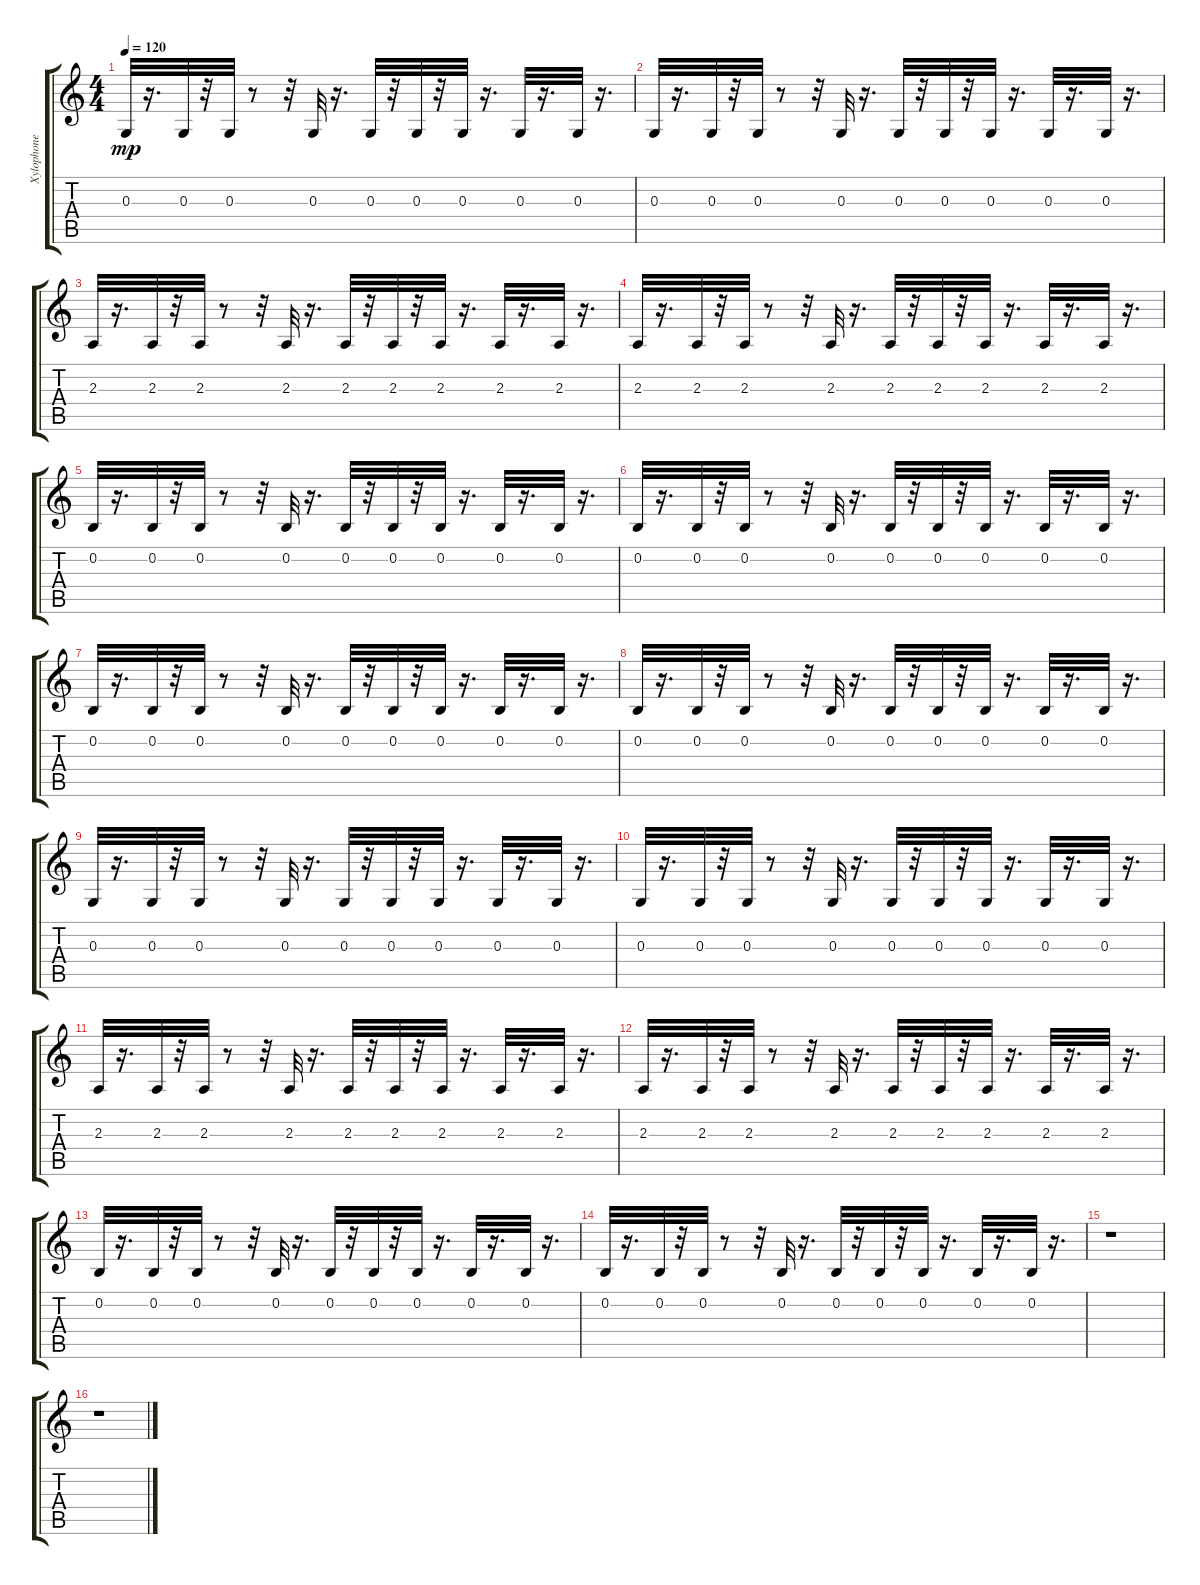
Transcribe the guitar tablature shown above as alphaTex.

\track ("Xylophone" "Xylophone") {instrument xylophone}
\staff {score tabs}
\tuning (E4 B3 G3 D3 A2 E2) {hide}
\ts (4 4)
\tempo 120
\clef g2
\ks c
0.3.32{dy mp} r.16{d} 0.3.32 r.32 0.3.32 r.8 r.32 0.3.32 r.16{d} 0.3.32 r.32 0.3.32 r.32 0.3.32 r.16{d} 0.3.32 r.16{d} 0.3.32 r.16{d} |
0.3.32 r.16{d} 0.3.32 r.32 0.3.32 r.8 r.32 0.3.32 r.16{d} 0.3.32 r.32 0.3.32 r.32 0.3.32 r.16{d} 0.3.32 r.16{d} 0.3.32 r.16{d} |
2.3.32 r.16{d} 2.3.32 r.32 2.3.32 r.8 r.32 2.3.32 r.16{d} 2.3.32 r.32 2.3.32 r.32 2.3.32 r.16{d} 2.3.32 r.16{d} 2.3.32 r.16{d} |
2.3.32 r.16{d} 2.3.32 r.32 2.3.32 r.8 r.32 2.3.32 r.16{d} 2.3.32 r.32 2.3.32 r.32 2.3.32 r.16{d} 2.3.32 r.16{d} 2.3.32 r.16{d} |
0.2.32 r.16{d} 0.2.32 r.32 0.2.32 r.8 r.32 0.2.32 r.16{d} 0.2.32 r.32 0.2.32 r.32 0.2.32 r.16{d} 0.2.32 r.16{d} 0.2.32 r.16{d} |
0.2.32 r.16{d} 0.2.32 r.32 0.2.32 r.8 r.32 0.2.32 r.16{d} 0.2.32 r.32 0.2.32 r.32 0.2.32 r.16{d} 0.2.32 r.16{d} 0.2.32 r.16{d} |
0.2.32 r.16{d} 0.2.32 r.32 0.2.32 r.8 r.32 0.2.32 r.16{d} 0.2.32 r.32 0.2.32 r.32 0.2.32 r.16{d} 0.2.32 r.16{d} 0.2.32 r.16{d} |
0.2.32 r.16{d} 0.2.32 r.32 0.2.32 r.8 r.32 0.2.32 r.16{d} 0.2.32 r.32 0.2.32 r.32 0.2.32 r.16{d} 0.2.32 r.16{d} 0.2.32 r.16{d} |
0.3.32 r.16{d} 0.3.32 r.32 0.3.32 r.8 r.32 0.3.32 r.16{d} 0.3.32 r.32 0.3.32 r.32 0.3.32 r.16{d} 0.3.32 r.16{d} 0.3.32 r.16{d} |
0.3.32 r.16{d} 0.3.32 r.32 0.3.32 r.8 r.32 0.3.32 r.16{d} 0.3.32 r.32 0.3.32 r.32 0.3.32 r.16{d} 0.3.32 r.16{d} 0.3.32 r.16{d} |
2.3.32 r.16{d} 2.3.32 r.32 2.3.32 r.8 r.32 2.3.32 r.16{d} 2.3.32 r.32 2.3.32 r.32 2.3.32 r.16{d} 2.3.32 r.16{d} 2.3.32 r.16{d} |
2.3.32 r.16{d} 2.3.32 r.32 2.3.32 r.8 r.32 2.3.32 r.16{d} 2.3.32 r.32 2.3.32 r.32 2.3.32 r.16{d} 2.3.32 r.16{d} 2.3.32 r.16{d} |
0.2.32 r.16{d} 0.2.32 r.32 0.2.32 r.8 r.32 0.2.32 r.16{d} 0.2.32 r.32 0.2.32 r.32 0.2.32 r.16{d} 0.2.32 r.16{d} 0.2.32 r.16{d} |
0.2.32 r.16{d} 0.2.32 r.32 0.2.32 r.8 r.32 0.2.32 r.16{d} 0.2.32 r.32 0.2.32 r.32 0.2.32 r.16{d} 0.2.32 r.16{d} 0.2.32 r.16{d} |
r.1 |
r.1
